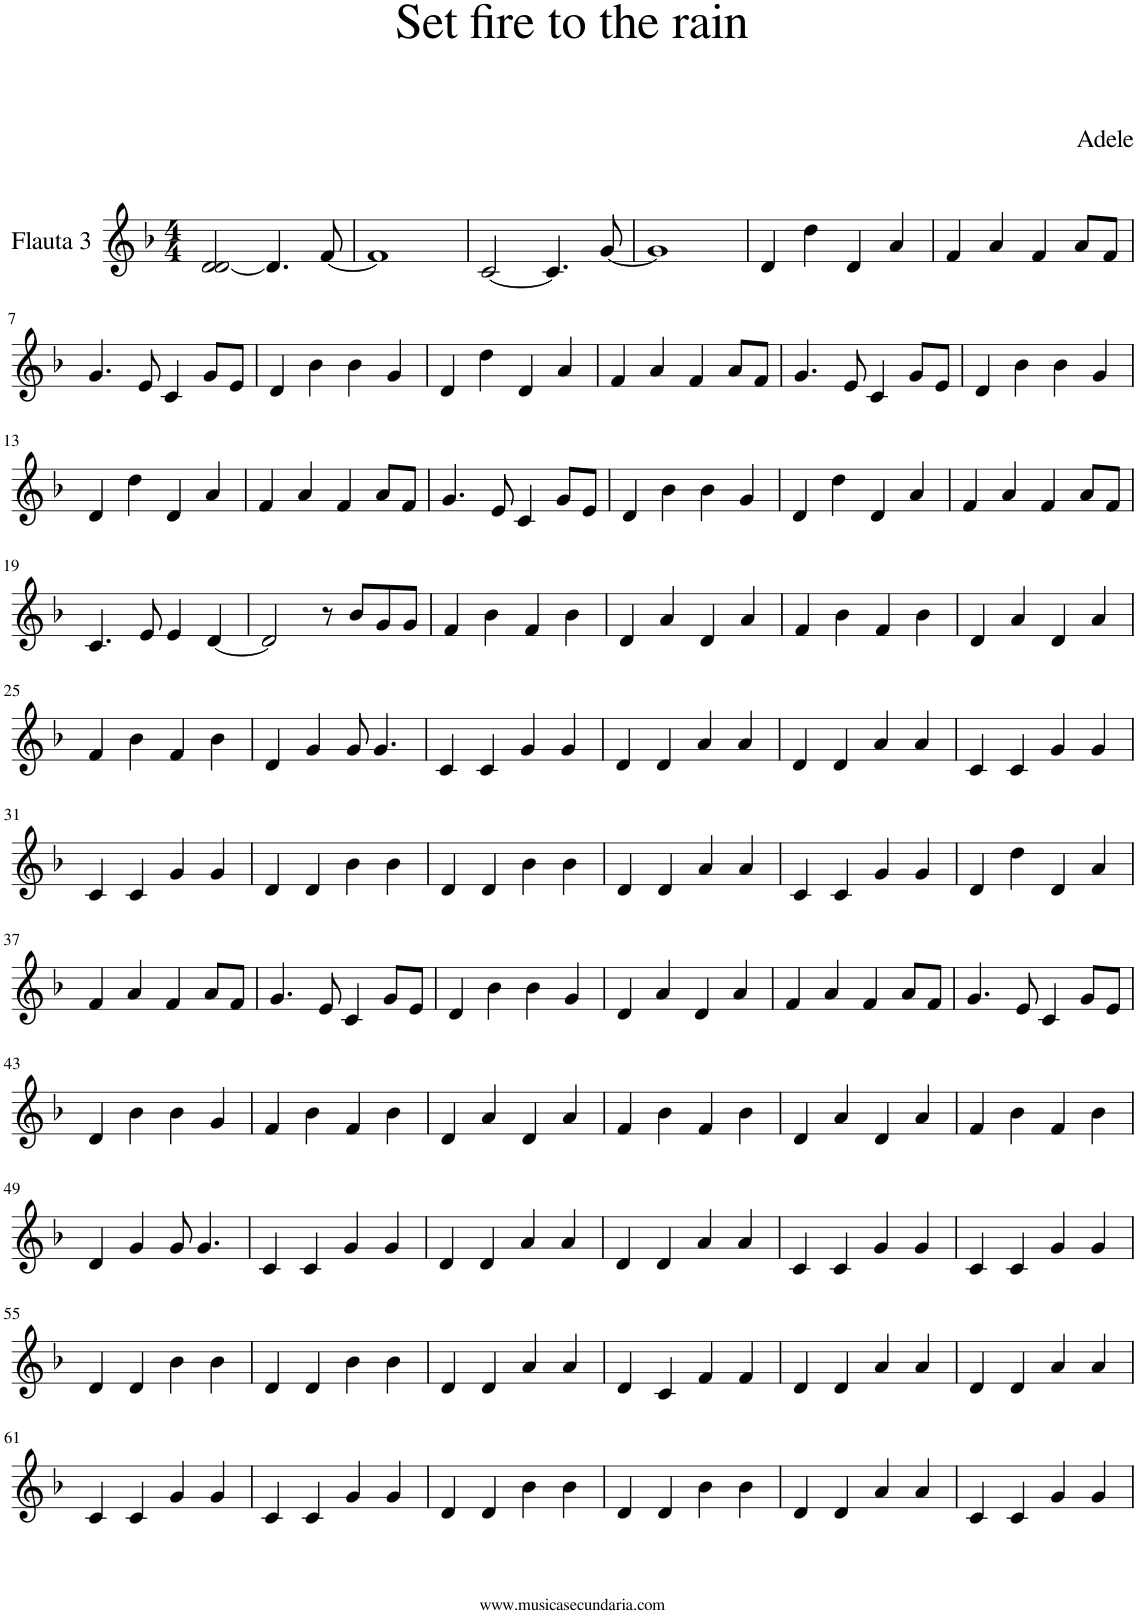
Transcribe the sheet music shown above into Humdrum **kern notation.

**kern
*part1
*staff1
*I"Flauta 3
*I'Fl
*clefG2
*k[b-]
*M4/4
=1
[2d/ 2d/
4.d/]
[8f/
=2
1f]
=3
[2c/
4.c/]
[8g/
=4
1g]
=5
4d/
4dd\
4d/
4a/
=6
4f/
4a/
4f/
8a/L
8f/J
!!LO:LB:g=z
=7
4.g/
8e/
4c/
8g/L
8e/J
=8
4d/
4b-\
4b-\
4g/
=9
4d/
4dd\
4d/
4a/
=10
4f/
4a/
4f/
8a/L
8f/J
=11
4.g/
8e/
4c/
8g/L
8e/J
=12
4d/
4b-\
4b-\
4g/
!!LO:LB:g=z
=13
4d/
4dd\
4d/
4a/
=14
4f/
4a/
4f/
8a/L
8f/J
=15
4.g/
8e/
4c/
8g/L
8e/J
=16
4d/
4b-\
4b-\
4g/
=17
4d/
4dd\
4d/
4a/
=18
4f/
4a/
4f/
8a/L
8f/J
!!LO:LB:g=z
=19
4.c/
8e/
4e/
[4d/
=20
2d/]
8r
8b-/L
8g/
8g/J
=21
4f/
4b-\
4f/
4b-\
=22
4d/
4a/
4d/
4a/
=23
4f/
4b-\
4f/
4b-\
=24
4d/
4a/
4d/
4a/
!!LO:LB:g=z
=25
4f/
4b-\
4f/
4b-\
=26
4d/
4g/
8g/
4.g/
=27
4c/
4c/
4g/
4g/
=28
4d/
4d/
4a/
4a/
=29
4d/
4d/
4a/
4a/
=30
4c/
4c/
4g/
4g/
!!LO:LB:g=z
=31
4c/
4c/
4g/
4g/
=32
4d/
4d/
4b-\
4b-\
=33
4d/
4d/
4b-\
4b-\
=34
4d/
4d/
4a/
4a/
=35
4c/
4c/
4g/
4g/
=36
4d/
4dd\
4d/
4a/
!!LO:LB:g=z
=37
4f/
4a/
4f/
8a/L
8f/J
=38
4.g/
8e/
4c/
8g/L
8e/J
=39
4d/
4b-\
4b-\
4g/
=40
4d/
4a/
4d/
4a/
=41
4f/
4a/
4f/
8a/L
8f/J
=42
4.g/
8e/
4c/
8g/L
8e/J
!!LO:LB:g=z
=43
4d/
4b-\
4b-\
4g/
=44
4f/
4b-\
4f/
4b-\
=45
4d/
4a/
4d/
4a/
=46
4f/
4b-\
4f/
4b-\
=47
4d/
4a/
4d/
4a/
=48
4f/
4b-\
4f/
4b-\
!!LO:LB:g=z
=49
4d/
4g/
8g/
4.g/
=50
4c/
4c/
4g/
4g/
=51
4d/
4d/
4a/
4a/
=52
4d/
4d/
4a/
4a/
=53
4c/
4c/
4g/
4g/
=54
4c/
4c/
4g/
4g/
!!LO:LB:g=z
=55
4d/
4d/
4b-\
4b-\
=56
4d/
4d/
4b-\
4b-\
=57
4d/
4d/
4a/
4a/
=58
4d/
4c/
4f/
4f/
=59
4d/
4d/
4a/
4a/
=60
4d/
4d/
4a/
4a/
!!LO:LB:g=z
=61
4c/
4c/
4g/
4g/
=62
4c/
4c/
4g/
4g/
=63
4d/
4d/
4b-\
4b-\
=64
4d/
4d/
4b-\
4b-\
=65
4d/
4d/
4a/
4a/
=66
4c/
4c/
4g/
4g/
=
*-
